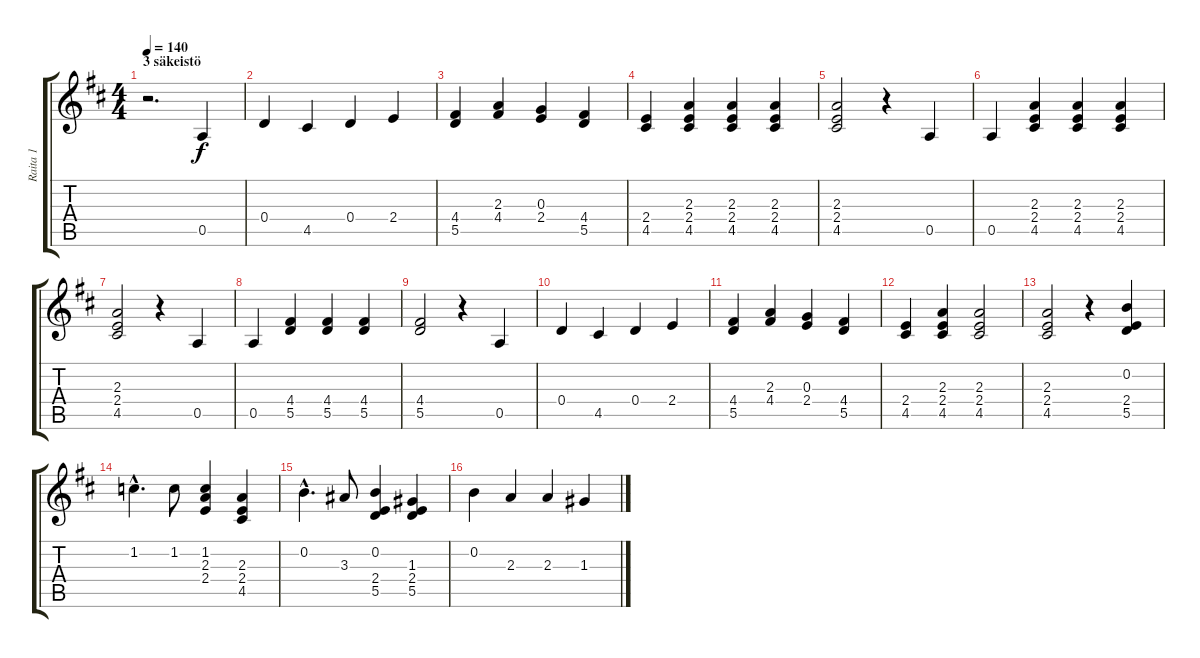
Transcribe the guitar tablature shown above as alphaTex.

\track ("Raita 1" "Raita 1") {instrument acousticguitarnylon}
\staff {score tabs}
\tuning (E4 B3 G3 D3 A2 E2) {hide}
\ts (4 4)
\section ("" "3 säkeistö")
\tempo 140
\clef g2
\ks d
r.2{d dy f} 0.5.4 |
0.4.4 4.5.4 0.4.4 2.4.4 |
(4.4 5.5).4 (2.3 4.4).4 (0.3 2.4).4 (4.4 5.5).4 |
(2.4 4.5).4 (2.3 2.4 4.5).4 (2.3 2.4 4.5).4 (2.3 2.4 4.5).4 |
(2.3 2.4 4.5).2 r.4 0.5.4 |
0.5.4 (2.3 2.4 4.5).4 (2.3 2.4 4.5).4 (2.3 2.4 4.5).4 |
(2.3 2.4 4.5).2 r.4 0.5.4 |
0.5.4 (4.4 5.5).4 (4.4 5.5).4 (4.4 5.5).4 |
(4.4 5.5).2 r.4 0.5.4 |
0.4.4 4.5.4 0.4.4 2.4.4 |
(4.4 5.5).4 (2.3 4.4).4 (0.3 2.4).4 (4.4 5.5).4 |
(2.4 4.5).4 (2.3 2.4 4.5).4 (2.3 2.4 4.5).2 |
(2.3 2.4 4.5).2 r.4 (0.2 2.4 5.5).4 |
1.2{hac}.4{d} 1.2.8 (1.2 2.3 2.4).4 (2.3 2.4 4.5).4 |
0.2{hac}.4{d} 3.3.8 (0.2 2.4 5.5).4 (1.3 2.4 5.5).4 |
0.2.4 2.3.4 2.3.4 1.3.4
